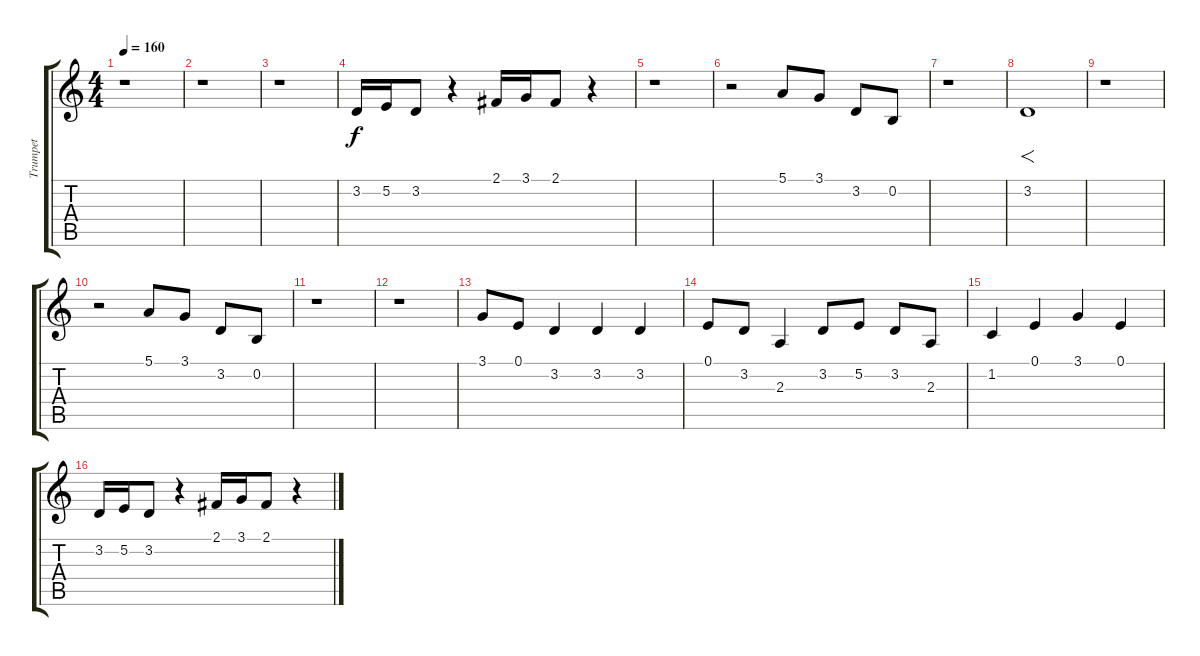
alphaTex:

\track ("Trumpet" "Trumpet") {instrument trumpet}
\staff {score tabs}
\tuning (E4 B3 G3 D3 A2 E2) {hide}
\ts (4 4)
\tempo 160
\clef g2
\ks c
r.1{dy f} |
r.1 |
r.1 |
3.2.16 5.2.16 3.2.8 r.4 2.1.16 3.1.16 2.1.8 r.4 |
r.1 |
r.2 5.1.8 3.1.8 3.2.8 0.2.8 |
r.1 |
3.2.1{f} |
r.1 |
r.2 5.1.8 3.1.8 3.2.8 0.2.8 |
r.1 |
r.1 |
3.1.8 0.1.8 3.2.4 3.2.4 3.2.4 |
0.1.8 3.2.8 2.3.4 3.2.8 5.2.8 3.2.8 2.3.8 |
1.2.4 0.1.4 3.1.4 0.1.4 |
3.2.16 5.2.16 3.2.8 r.4 2.1.16 3.1.16 2.1.8 r.4
